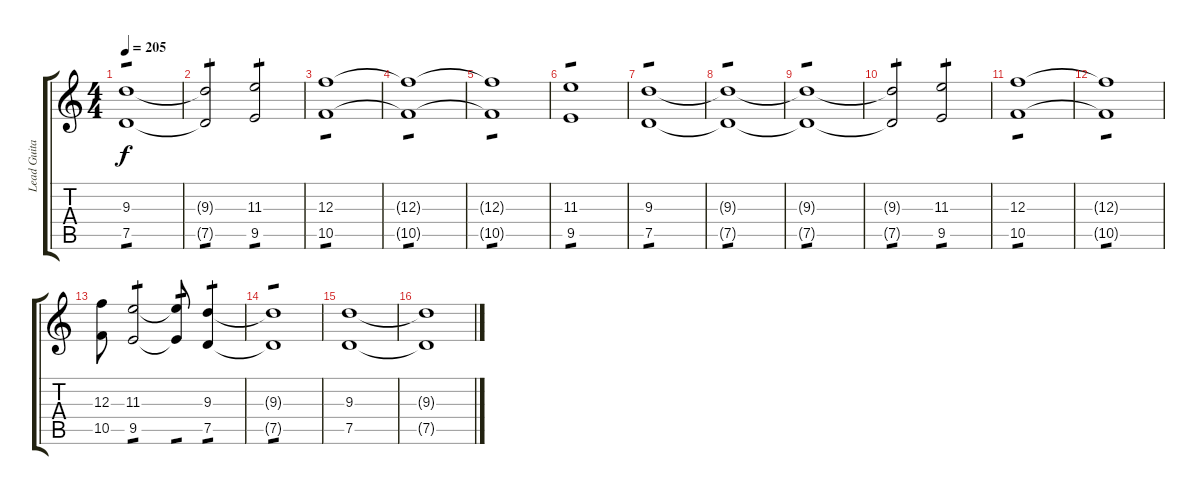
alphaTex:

\track ("Lead Guitar" "Lead Guita") {instrument distortionguitar}
\staff {score tabs}
\tuning (D4 A3 F3 C3 G2 D2) {hide}
\ts (4 4)
\tempo 205
\clef g2
\ks c
(9.3{t} 7.5{t}).1{tp 1 dy f} |
(9.3{t} 7.5{t}).2{tp 1} (11.3 9.5).2{tp 1} |
(12.3 10.5).1{tp 1} |
(12.3{t} 10.5{t}).1{tp 1} |
(12.3{t} 10.5{t}).1{tp 1} |
(11.3 9.5).1{tp 1} |
(9.3 7.5).1{tp 1} |
(9.3{t} 7.5{t}).1{tp 1} |
(9.3{t} 7.5{t}).1{tp 1} |
(9.3{t} 7.5{t}).2{tp 1} (11.3 9.5).2{tp 1} |
(12.3 10.5).1{tp 1} |
(12.3{t} 10.5{t}).1{tp 1} |
(12.3 10.5).8 (11.3 9.5).2{tp 1} (11.3{t} 9.5{t}).8{tp 1} (9.3 7.5).4{tp 1} |
(9.3{t} 7.5{t}).1{tp 1} |
(9.3 7.5).1 |
(9.3{t} 7.5{t}).1
